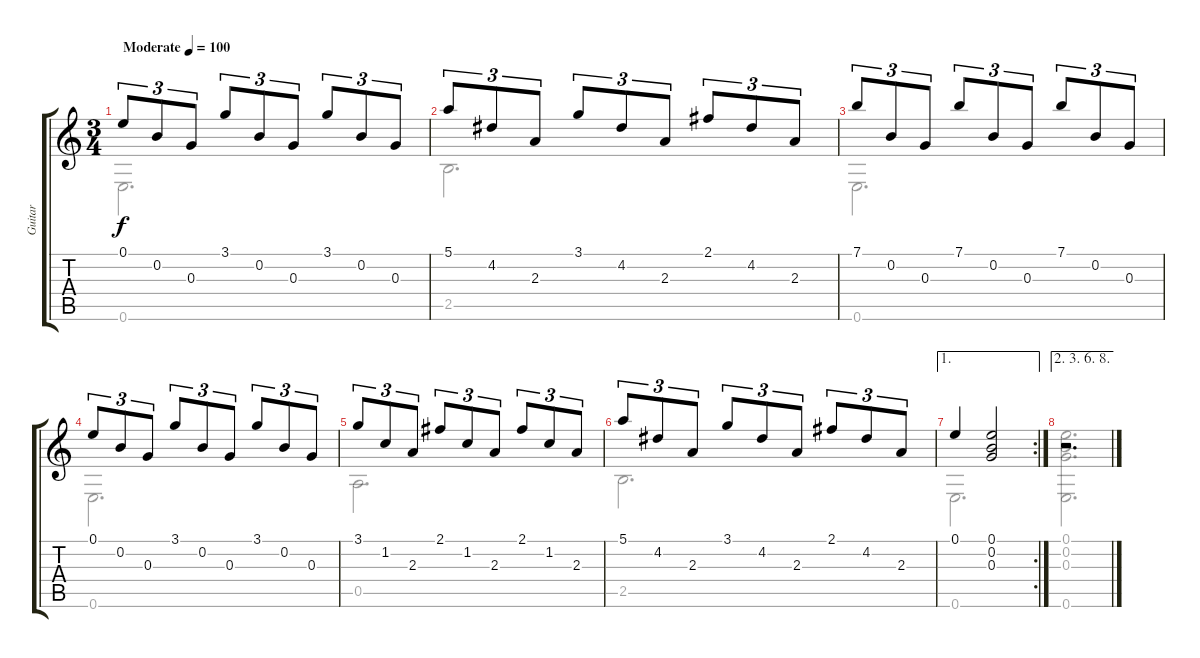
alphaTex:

\track ("Guitar" "Guitar") {instrument acousticguitarnylon}
\staff {score tabs}
\tuning (E4 B3 G3 D3 A2 E2) {hide}
\voice
\ts (3 4)
\tempo (100 "Moderate")
\clef g2
\ks c
0.1.8{tu (3 2) dy f instrument acousticguitarnylon} 0.2.8{tu (3 2)} 0.3.8{tu (3 2)} 3.1.8{tu (3 2)} 0.2.8{tu (3 2)} 0.3.8{tu (3 2)} 3.1.8{tu (3 2)} 0.2.8{tu (3 2)} 0.3.8{tu (3 2)} |
5.1.8{tu (3 2)} 4.2.8{tu (3 2)} 2.3.8{tu (3 2)} 3.1.8{tu (3 2)} 4.2.8{tu (3 2)} 2.3.8{tu (3 2)} 2.1.8{tu (3 2)} 4.2.8{tu (3 2)} 2.3.8{tu (3 2)} |
7.1.8{tu (3 2)} 0.2.8{tu (3 2)} 0.3.8{tu (3 2)} 7.1.8{tu (3 2)} 0.2.8{tu (3 2)} 0.3.8{tu (3 2)} 7.1.8{tu (3 2)} 0.2.8{tu (3 2)} 0.3.8{tu (3 2)} |
0.1.8{tu (3 2)} 0.2.8{tu (3 2)} 0.3.8{tu (3 2)} 3.1.8{tu (3 2)} 0.2.8{tu (3 2)} 0.3.8{tu (3 2)} 3.1.8{tu (3 2)} 0.2.8{tu (3 2)} 0.3.8{tu (3 2)} |
3.1.8{tu (3 2)} 1.2.8{tu (3 2)} 2.3.8{tu (3 2)} 2.1.8{tu (3 2)} 1.2.8{tu (3 2)} 2.3.8{tu (3 2)} 2.1.8{tu (3 2)} 1.2.8{tu (3 2)} 2.3.8{tu (3 2)} |
5.1.8{tu (3 2)} 4.2.8{tu (3 2)} 2.3.8{tu (3 2)} 3.1.8{tu (3 2)} 4.2.8{tu (3 2)} 2.3.8{tu (3 2)} 2.1.8{tu (3 2)} 4.2.8{tu (3 2)} 2.3.8{tu (3 2)} |
\ae 1
\rc 2
0.1.4 (0.1 0.2 0.3).2 |
\ae (2 3 6 8)
r.2{d}
\voice
\clef g2
\ottava regular
\simile none
\ks c
0.6.2{d dy f} |
2.5.2{d} |
0.6.2{d} |
0.6.2{d} |
0.5.2{d} |
2.5.2{d} |
0.6.2{d} |
(0.1 0.2 0.3 0.6).2{d}
